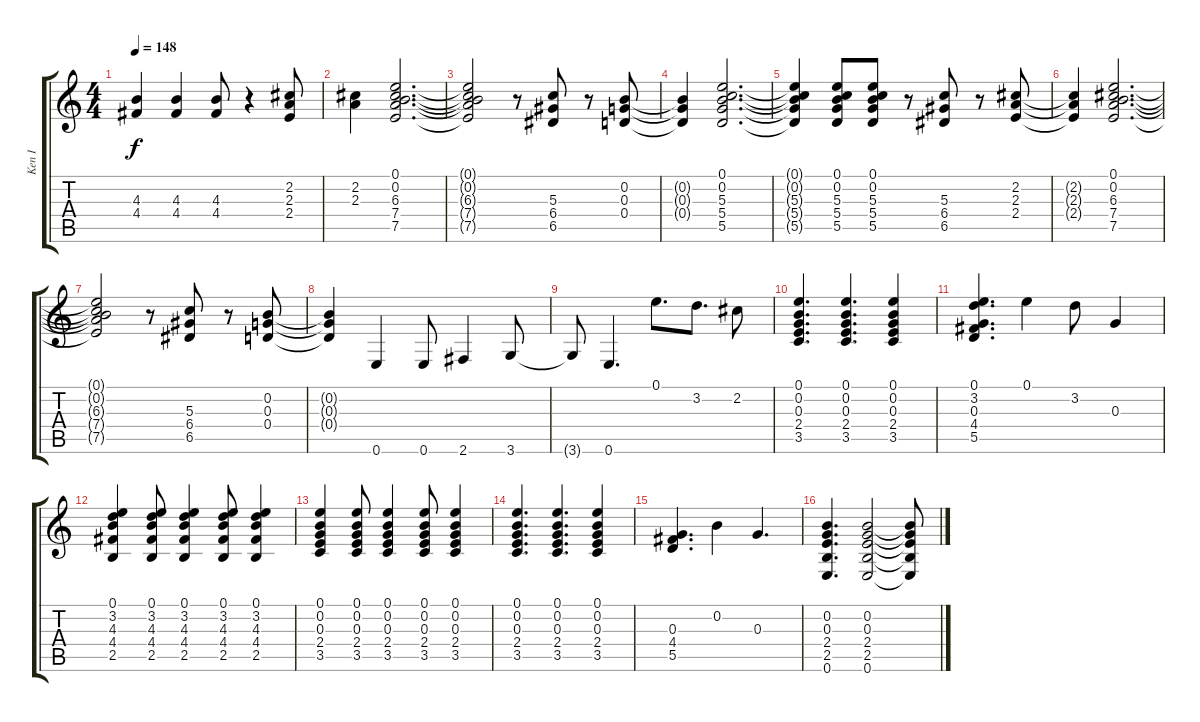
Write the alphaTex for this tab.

\track ("Ken I" "Ken I") {instrument distortionguitar}
\staff {score tabs}
\tuning (E4 B3 G3 D3 A2 E2) {hide}
\ts (4 4)
\tempo 148
\clef g2
\ks c
(4.3{t} 4.4{t}).4{dy f} (4.3 4.4).4 (4.3 4.4).8 r.4 (2.2 2.3 2.4).8 |
(2.2 2.3).4 (0.1 0.2 6.3 7.4 7.5).2{d} |
(0.1{t} 0.2{t} 6.3{t} 7.4{t} 7.5{t}).2 r.8 (5.3 6.4 6.5).8 r.8 (0.2 0.3 0.4).8 |
(0.2{t} 0.3{t} 0.4{t}).4 (0.1 0.2 5.3 5.4 5.5).2{d} |
(0.1{t} 0.2{t} 5.3{t} 5.4{t} 5.5{t}).4 (0.1 0.2 5.3 5.4 5.5).8 (0.1 0.2 5.3 5.4 5.5).8 r.8 (5.3 6.4 6.5).8 r.8 (2.2 2.3 2.4).8 |
(2.2{t} 2.3{t} 2.4{t}).4 (0.1 0.2 6.3 7.4 7.5).2{d} |
(0.1{t} 0.2{t} 6.3{t} 7.4{t} 7.5{t}).2 r.8 (5.3 6.4 6.5).8 r.8 (0.2 0.3 0.4).8 |
(0.2{t} 0.3{t} 0.4{t}).4 0.6.4 0.6.8 2.6.4 3.6.8 |
3.6{t}.8 0.6.4{d} 0.1.8{d instrument distortionguitar} 3.2.8{d} 2.2.8 |
(0.1 0.2 0.3 2.4 3.5).4{d volume 11} (0.1 0.2 0.3 2.4 3.5).4{d volume 11} (0.1 0.2 0.3 2.4 3.5).4 |
(0.1 3.2 0.3 4.4 5.5).4{d} 0.1.4 3.2.8 0.3.4 |
(0.1 3.2 4.3 4.4 2.5).4 (0.1 3.2 4.3 4.4 2.5).8 (0.1 3.2 4.3 4.4 2.5).4 (0.1 3.2 4.3 4.4 2.5).8 (0.1 3.2 4.3 4.4 2.5).4 |
(0.1 0.2 0.3 2.4 3.5).4 (0.1 0.2 0.3 2.4 3.5).8 (0.1 0.2 0.3 2.4 3.5).4 (0.1 0.2 0.3 2.4 3.5).8 (0.1 0.2 0.3 2.4 3.5).4 |
(0.1 0.2 0.3 2.4 3.5).4{d} (0.1 0.2 0.3 2.4 3.5).4{d} (0.1 0.2 0.3 2.4 3.5).4 |
(0.3 4.4 5.5).4{d} 0.2.4 0.3.4{d} |
(0.2 0.3 2.4 2.5 0.6).4{d} (0.2 0.3 2.4 2.5 0.6).2 (0.2{t} 0.3{t} 2.4{t} 2.5{t} 0.6{t}).8
